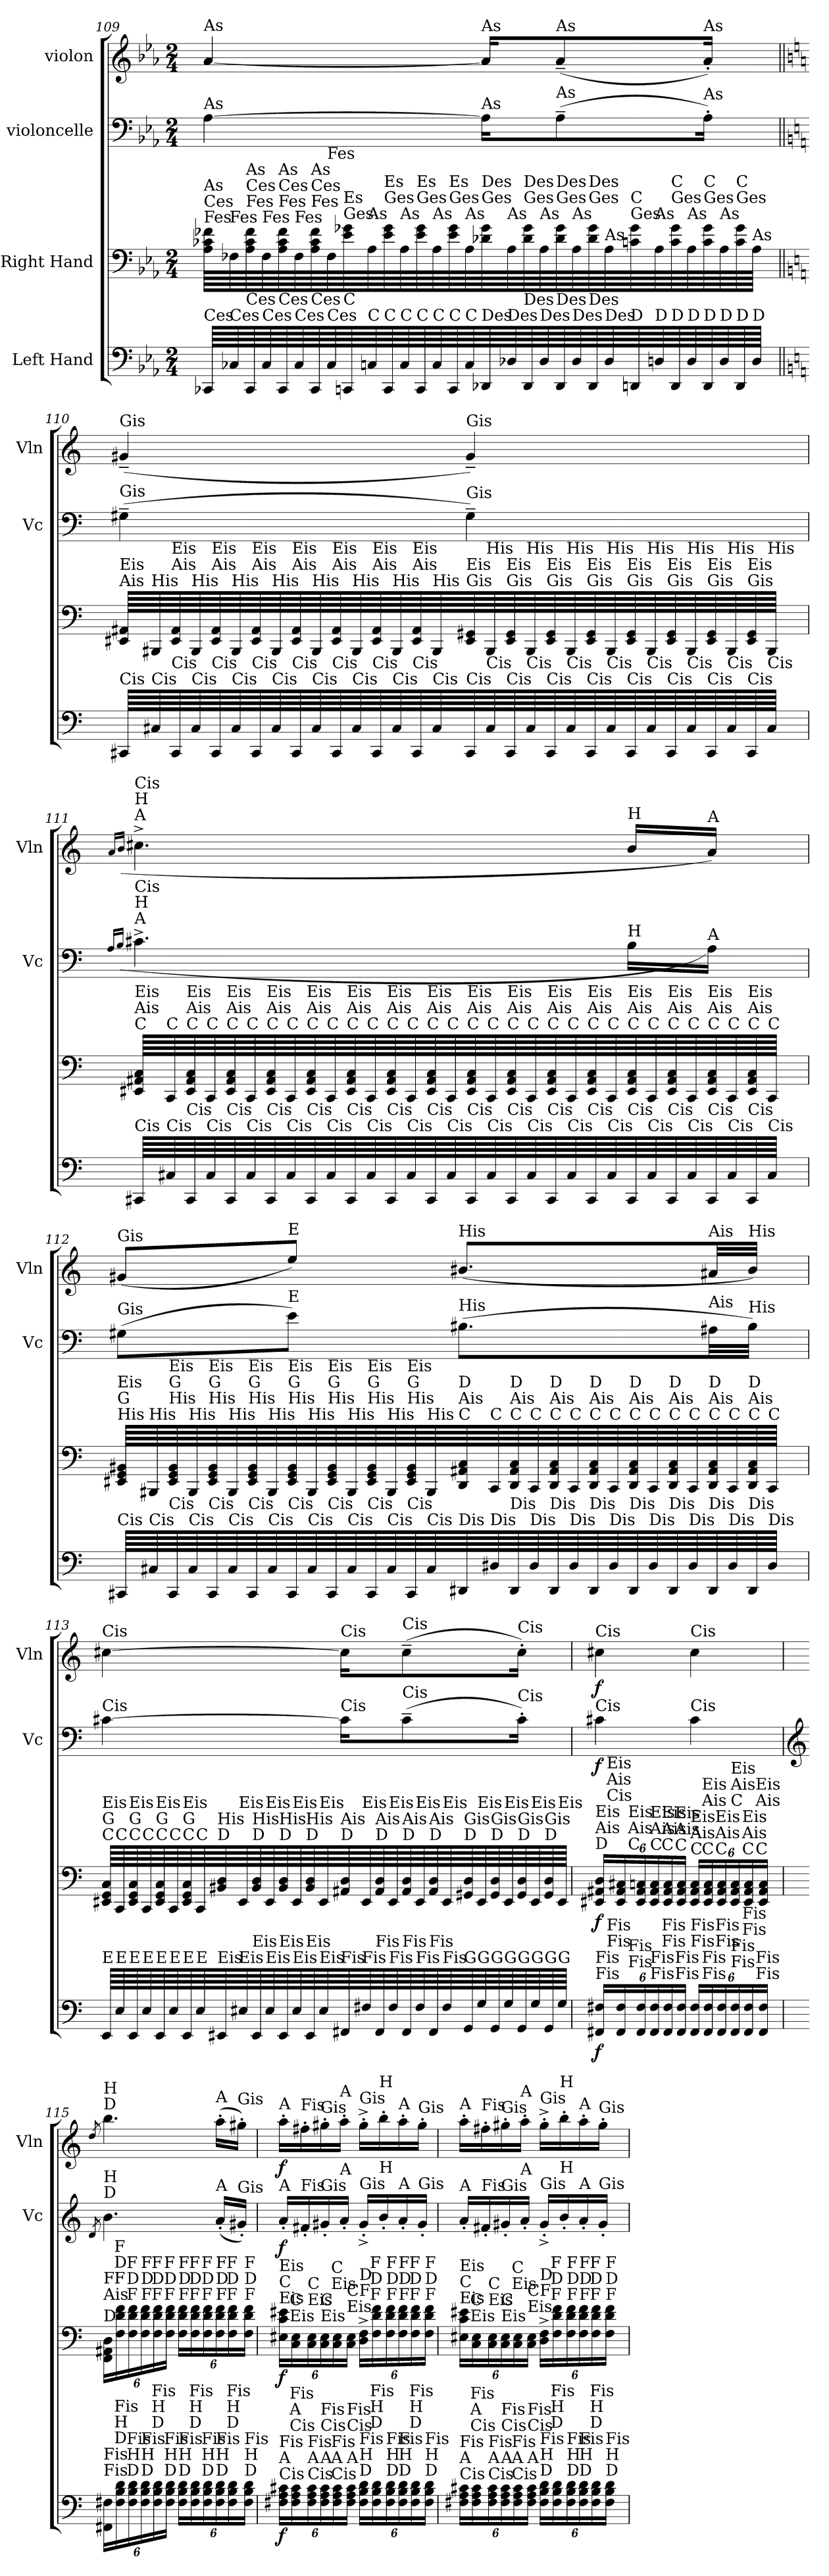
**kern	**dynam	**kern	**dynam	**kern	**dynam	**kern	**dynam
*part4	*part4	*part3	*part3	*part2	*part2	*part1	*part1
*staff4	*staff4	*staff3	*staff3	*staff2	*staff2	*staff1	*staff1
*I"Left Hand	*	*I"Right Hand	*	*I"violoncelle	*	*I"violon	*
*	*	*	*	*I'Vc	*	*I'Vln	*
!!LO:PB:g=z
*clefF4	*	*clefF4	*	*clefF4	*	*clefG2	*
*k[b-e-a-]	*	*k[b-e-a-]	*	*k[b-e-a-]	*	*k[b-e-a-]	*
*M2/4	*	*M2/4	*	*M2/4	*	*M2/4	*
=109	=109	=109	=109	=109	=109	=109	=109
!	!	!	!	!	!	!LO:TX:a:t=As	!
!	!	!	!	!LO:TX:a:t=As	!	!	!
!	!	!LO:TX:a:t=Fes	!	!	!	!	!
!	!	!LO:TX:a:t=Ces	!	!	!	!	!
!	!	!LO:TX:a:t=As	!	!	!	!	!
!LO:TX:a:t=Ces	!	!	!	!	!	!	!
64CC-X/LLLL	.	64A-\ 64c-X\ 64f-X\LLLL	.	[4A-\	.	[4a-/	.
!	!	!LO:TX:a:t=Fes	!	!	!	!	!
!LO:TX:a:t=Ces	!	!	!	!	!	!	!
64C-X/	.	64F-X\	.	.	.	.	.
!	!	!LO:TX:a:t=Fes	!	!	!	!	!
!	!	!LO:TX:a:t=Ces	!	!	!	!	!
!	!	!LO:TX:a:t=As	!	!	!	!	!
!LO:TX:a:t=Ces	!	!	!	!	!	!	!
64CC-/	.	64A-\ 64c-\ 64f-\	.	.	.	.	.
!	!	!LO:TX:a:t=Fes	!	!	!	!	!
!LO:TX:a:t=Ces	!	!	!	!	!	!	!
64C-/	.	64F-\	.	.	.	.	.
!	!	!LO:TX:a:t=Fes	!	!	!	!	!
!	!	!LO:TX:a:t=Ces	!	!	!	!	!
!	!	!LO:TX:a:t=As	!	!	!	!	!
!LO:TX:a:t=Ces	!	!	!	!	!	!	!
64CC-/	.	64A-\ 64c-\ 64f-\	.	.	.	.	.
!	!	!LO:TX:a:t=Fes	!	!	!	!	!
!LO:TX:a:t=Ces	!	!	!	!	!	!	!
64C-/	.	64F-\	.	.	.	.	.
!	!	!LO:TX:a:t=Fes	!	!	!	!	!
!	!	!LO:TX:a:t=Ces	!	!	!	!	!
!	!	!LO:TX:a:t=As	!	!	!	!	!
!LO:TX:a:t=Ces	!	!	!	!	!	!	!
64CC-/	.	64A-\ 64c-\ 64f-\	.	.	.	.	.
!	!	!LO:TX:a:t=Fes	!	!	!	!	!
!LO:TX:a:t=Ces	!	!	!	!	!	!	!
64C-/	.	64F-\	.	.	.	.	.
!	!	!LO:TX:a:t=Ges	!	!	!	!	!
!	!	!LO:TX:a:t=Es	!	!	!	!	!
!LO:TX:a:t=C	!	!	!	!	!	!	!
64CCn/	.	64e-\ 64g-X\	.	.	.	.	.
!	!	!LO:TX:a:t=As	!	!	!	!	!
!LO:TX:a:t=C	!	!	!	!	!	!	!
64Cn/	.	64A-\	.	.	.	.	.
!	!	!LO:TX:a:t=Ges	!	!	!	!	!
!	!	!LO:TX:a:t=Es	!	!	!	!	!
!LO:TX:a:t=C	!	!	!	!	!	!	!
64CC/	.	64e-\ 64g-\	.	.	.	.	.
!	!	!LO:TX:a:t=As	!	!	!	!	!
!LO:TX:a:t=C	!	!	!	!	!	!	!
64C/	.	64A-\	.	.	.	.	.
!	!	!LO:TX:a:t=Ges	!	!	!	!	!
!	!	!LO:TX:a:t=Es	!	!	!	!	!
!LO:TX:a:t=C	!	!	!	!	!	!	!
64CC/	.	64e-\ 64g-\	.	.	.	.	.
!	!	!LO:TX:a:t=As	!	!	!	!	!
!LO:TX:a:t=C	!	!	!	!	!	!	!
64C/	.	64A-\	.	.	.	.	.
!	!	!LO:TX:a:t=Ges	!	!	!	!	!
!	!	!LO:TX:a:t=Es	!	!	!	!	!
!LO:TX:a:t=C	!	!	!	!	!	!	!
64CC/	.	64e-\ 64g-\	.	.	.	.	.
!	!	!LO:TX:a:t=As	!	!	!	!	!
!LO:TX:a:t=C	!	!	!	!	!	!	!
64C/	.	64A-\	.	.	.	.	.
!	!	!	!	!	!	!LO:TX:a:t=As	!
!	!	!	!	!LO:TX:a:t=As	!	!	!
!	!	!LO:TX:a:t=Ges	!	!	!	!	!
!	!	!LO:TX:a:t=Des	!	!	!	!	!
!LO:TX:a:t=Des	!	!	!	!	!	!	!
64DD-X/	.	64d-X\ 64g-\	.	16A-\KL]	.	16a-/KL]	.
!	!	!LO:TX:a:t=As	!	!	!	!	!
!LO:TX:a:t=Des	!	!	!	!	!	!	!
64D-X/	.	64A-\	.	.	.	.	.
!	!	!LO:TX:a:t=Ges	!	!	!	!	!
!	!	!LO:TX:a:t=Des	!	!	!	!	!
!LO:TX:a:t=Des	!	!	!	!	!	!	!
64DD-/	.	64d-\ 64g-\	.	.	.	.	.
!	!	!LO:TX:a:t=As	!	!	!	!	!
!LO:TX:a:t=Des	!	!	!	!	!	!	!
64D-/	.	64A-\	.	.	.	.	.
!	!	!	!	!	!	!LO:TX:a:t=As	!
!	!	!	!	!LO:TX:a:t=As	!	!	!
!	!	!LO:TX:a:t=Ges	!	!	!	!	!
!	!	!LO:TX:a:t=Des	!	!	!	!	!
!LO:TX:a:t=Des	!	!	!	!	!	!	!
64DD-/	.	64d-\ 64g-\	.	(>8A-~\	.	(<8a-~/	.
!	!	!LO:TX:a:t=As	!	!	!	!	!
!LO:TX:a:t=Des	!	!	!	!	!	!	!
64D-/	.	64A-\	.	.	.	.	.
!	!	!LO:TX:a:t=Ges	!	!	!	!	!
!	!	!LO:TX:a:t=Des	!	!	!	!	!
!LO:TX:a:t=Des	!	!	!	!	!	!	!
64DD-/	.	64d-\ 64g-\	.	.	.	.	.
!	!	!LO:TX:a:t=As	!	!	!	!	!
!LO:TX:a:t=Des	!	!	!	!	!	!	!
64D-/	.	64A-\	.	.	.	.	.
!	!	!LO:TX:a:t=Ges	!	!	!	!	!
!	!	!LO:TX:a:t=C	!	!	!	!	!
!LO:TX:a:t=D	!	!	!	!	!	!	!
64DDn/	.	64cn\ 64g-\	.	.	.	.	.
!	!	!LO:TX:a:t=As	!	!	!	!	!
!LO:TX:a:t=D	!	!	!	!	!	!	!
64Dn/	.	64A-\	.	.	.	.	.
!	!	!LO:TX:a:t=Ges	!	!	!	!	!
!	!	!LO:TX:a:t=C	!	!	!	!	!
!LO:TX:a:t=D	!	!	!	!	!	!	!
64DD/	.	64c\ 64g-\	.	.	.	.	.
!	!	!LO:TX:a:t=As	!	!	!	!	!
!LO:TX:a:t=D	!	!	!	!	!	!	!
64D/	.	64A-\	.	.	.	.	.
!	!	!	!	!	!	!LO:TX:a:t=As	!
!	!	!	!	!LO:TX:a:t=As	!	!	!
!	!	!LO:TX:a:t=Ges	!	!	!	!	!
!	!	!LO:TX:a:t=C	!	!	!	!	!
!LO:TX:a:t=D	!	!	!	!	!	!	!
64DD/	.	64c\ 64g-\	.	16A-'\Jk)	.	16a-'/Jk)	.
!	!	!LO:TX:a:t=As	!	!	!	!	!
!LO:TX:a:t=D	!	!	!	!	!	!	!
64D/	.	64A-\	.	.	.	.	.
!	!	!LO:TX:a:t=Ges	!	!	!	!	!
!	!	!LO:TX:a:t=C	!	!	!	!	!
!LO:TX:a:t=D	!	!	!	!	!	!	!
64DD/	.	64c\ 64g-\	.	.	.	.	.
!	!	!LO:TX:a:t=As	!	!	!	!	!
!LO:TX:a:t=D	!	!	!	!	!	!	!
64D/JJJJ	.	64A-\JJJJ	.	.	.	.	.
!!LO:LB:g=z
=110||	=110||	=110||	=110||	=110||	=110||	=110||	=110||
*k[]	*	*k[]	*	*k[]	*	*k[]	*
!	!	!	!	!	!	!LO:TX:a:t=Gis	!
!	!	!	!	!LO:TX:a:t=Gis	!	!	!
!	!	!LO:TX:a:t=Ais	!	!	!	!	!
!	!	!LO:TX:a:t=Eis	!	!	!	!	!
!LO:TX:a:t=Cis	!	!	!	!	!	!	!
64CC#X/LLLL	.	64EE#X/ 64AA#X/LLLL	.	(>4G#X~\	.	(<4g#X~/	.
!	!	!LO:TX:a:t=His	!	!	!	!	!
!LO:TX:a:t=Cis	!	!	!	!	!	!	!
64C#X/	.	64BBB#X/	.	.	.	.	.
!	!	!LO:TX:a:t=Ais	!	!	!	!	!
!	!	!LO:TX:a:t=Eis	!	!	!	!	!
!LO:TX:a:t=Cis	!	!	!	!	!	!	!
64CC#/	.	64EE#/ 64AA#/	.	.	.	.	.
!	!	!LO:TX:a:t=His	!	!	!	!	!
!LO:TX:a:t=Cis	!	!	!	!	!	!	!
64C#/	.	64BBB#/	.	.	.	.	.
!	!	!LO:TX:a:t=Ais	!	!	!	!	!
!	!	!LO:TX:a:t=Eis	!	!	!	!	!
!LO:TX:a:t=Cis	!	!	!	!	!	!	!
64CC#/	.	64EE#/ 64AA#/	.	.	.	.	.
!	!	!LO:TX:a:t=His	!	!	!	!	!
!LO:TX:a:t=Cis	!	!	!	!	!	!	!
64C#/	.	64BBB#/	.	.	.	.	.
!	!	!LO:TX:a:t=Ais	!	!	!	!	!
!	!	!LO:TX:a:t=Eis	!	!	!	!	!
!LO:TX:a:t=Cis	!	!	!	!	!	!	!
64CC#/	.	64EE#/ 64AA#/	.	.	.	.	.
!	!	!LO:TX:a:t=His	!	!	!	!	!
!LO:TX:a:t=Cis	!	!	!	!	!	!	!
64C#/	.	64BBB#/	.	.	.	.	.
!	!	!LO:TX:a:t=Ais	!	!	!	!	!
!	!	!LO:TX:a:t=Eis	!	!	!	!	!
!LO:TX:a:t=Cis	!	!	!	!	!	!	!
64CC#/	.	64EE#/ 64AA#/	.	.	.	.	.
!	!	!LO:TX:a:t=His	!	!	!	!	!
!LO:TX:a:t=Cis	!	!	!	!	!	!	!
64C#/	.	64BBB#/	.	.	.	.	.
!	!	!LO:TX:a:t=Ais	!	!	!	!	!
!	!	!LO:TX:a:t=Eis	!	!	!	!	!
!LO:TX:a:t=Cis	!	!	!	!	!	!	!
64CC#/	.	64EE#/ 64AA#/	.	.	.	.	.
!	!	!LO:TX:a:t=His	!	!	!	!	!
!LO:TX:a:t=Cis	!	!	!	!	!	!	!
64C#/	.	64BBB#/	.	.	.	.	.
!	!	!LO:TX:a:t=Ais	!	!	!	!	!
!	!	!LO:TX:a:t=Eis	!	!	!	!	!
!LO:TX:a:t=Cis	!	!	!	!	!	!	!
64CC#/	.	64EE#/ 64AA#/	.	.	.	.	.
!	!	!LO:TX:a:t=His	!	!	!	!	!
!LO:TX:a:t=Cis	!	!	!	!	!	!	!
64C#/	.	64BBB#/	.	.	.	.	.
!	!	!LO:TX:a:t=Ais	!	!	!	!	!
!	!	!LO:TX:a:t=Eis	!	!	!	!	!
!LO:TX:a:t=Cis	!	!	!	!	!	!	!
64CC#/	.	64EE#/ 64AA#/	.	.	.	.	.
!	!	!LO:TX:a:t=His	!	!	!	!	!
!LO:TX:a:t=Cis	!	!	!	!	!	!	!
64C#/	.	64BBB#/	.	.	.	.	.
!	!	!	!	!	!	!LO:TX:a:t=Gis	!
!	!	!	!	!LO:TX:a:t=Gis	!	!	!
!	!	!LO:TX:a:t=Gis	!	!	!	!	!
!	!	!LO:TX:a:t=Eis	!	!	!	!	!
!LO:TX:a:t=Cis	!	!	!	!	!	!	!
64CC#/	.	64EE#/ 64GG#X/	.	4G#~\)	.	4g#~/)	.
!	!	!LO:TX:a:t=His	!	!	!	!	!
!LO:TX:a:t=Cis	!	!	!	!	!	!	!
64C#/	.	64BBB#/	.	.	.	.	.
!	!	!LO:TX:a:t=Gis	!	!	!	!	!
!	!	!LO:TX:a:t=Eis	!	!	!	!	!
!LO:TX:a:t=Cis	!	!	!	!	!	!	!
64CC#/	.	64EE#/ 64GG#/	.	.	.	.	.
!	!	!LO:TX:a:t=His	!	!	!	!	!
!LO:TX:a:t=Cis	!	!	!	!	!	!	!
64C#/	.	64BBB#/	.	.	.	.	.
!	!	!LO:TX:a:t=Gis	!	!	!	!	!
!	!	!LO:TX:a:t=Eis	!	!	!	!	!
!LO:TX:a:t=Cis	!	!	!	!	!	!	!
64CC#/	.	64EE#/ 64GG#/	.	.	.	.	.
!	!	!LO:TX:a:t=His	!	!	!	!	!
!LO:TX:a:t=Cis	!	!	!	!	!	!	!
64C#/	.	64BBB#/	.	.	.	.	.
!	!	!LO:TX:a:t=Gis	!	!	!	!	!
!	!	!LO:TX:a:t=Eis	!	!	!	!	!
!LO:TX:a:t=Cis	!	!	!	!	!	!	!
64CC#/	.	64EE#/ 64GG#/	.	.	.	.	.
!	!	!LO:TX:a:t=His	!	!	!	!	!
!LO:TX:a:t=Cis	!	!	!	!	!	!	!
64C#/	.	64BBB#/	.	.	.	.	.
!	!	!LO:TX:a:t=Gis	!	!	!	!	!
!	!	!LO:TX:a:t=Eis	!	!	!	!	!
!LO:TX:a:t=Cis	!	!	!	!	!	!	!
64CC#/	.	64EE#/ 64GG#/	.	.	.	.	.
!	!	!LO:TX:a:t=His	!	!	!	!	!
!LO:TX:a:t=Cis	!	!	!	!	!	!	!
64C#/	.	64BBB#/	.	.	.	.	.
!	!	!LO:TX:a:t=Gis	!	!	!	!	!
!	!	!LO:TX:a:t=Eis	!	!	!	!	!
!LO:TX:a:t=Cis	!	!	!	!	!	!	!
64CC#/	.	64EE#/ 64GG#/	.	.	.	.	.
!	!	!LO:TX:a:t=His	!	!	!	!	!
!LO:TX:a:t=Cis	!	!	!	!	!	!	!
64C#/	.	64BBB#/	.	.	.	.	.
!	!	!LO:TX:a:t=Gis	!	!	!	!	!
!	!	!LO:TX:a:t=Eis	!	!	!	!	!
!LO:TX:a:t=Cis	!	!	!	!	!	!	!
64CC#/	.	64EE#/ 64GG#/	.	.	.	.	.
!	!	!LO:TX:a:t=His	!	!	!	!	!
!LO:TX:a:t=Cis	!	!	!	!	!	!	!
64C#/	.	64BBB#/	.	.	.	.	.
!	!	!LO:TX:a:t=Gis	!	!	!	!	!
!	!	!LO:TX:a:t=Eis	!	!	!	!	!
!LO:TX:a:t=Cis	!	!	!	!	!	!	!
64CC#/	.	64EE#/ 64GG#/	.	.	.	.	.
!	!	!LO:TX:a:t=His	!	!	!	!	!
!LO:TX:a:t=Cis	!	!	!	!	!	!	!
64C#/JJJJ	.	64BBB#/JJJJ	.	.	.	.	.
!!LO:PB:g=z
=111	=111	=111	=111	=111	=111	=111	=111
.	.	.	.	16qA/LL	.	16qa/LL	.
.	.	.	.	(<16qB/JJ	.	(<16qb/JJ	.
!	!	!	!	!	!	!LO:TX:a:t=A	!
!	!	!	!	!	!	!LO:TX:a:t=H	!
!	!	!	!	!	!	!LO:TX:a:t=Cis	!
!	!	!	!	!LO:TX:a:t=A	!	!	!
!	!	!	!	!LO:TX:a:t=H	!	!	!
!	!	!	!	!LO:TX:a:t=Cis	!	!	!
!	!	!LO:TX:a:t=C	!	!	!	!	!
!	!	!LO:TX:a:t=Ais	!	!	!	!	!
!	!	!LO:TX:a:t=Eis	!	!	!	!	!
!LO:TX:a:t=Cis	!	!	!	!	!	!	!
64CC#X/LLLL	.	64EE#X/ 64AA#X/ 64C/LLLL	.	4.c#X^\	.	4.cc#X^\	.
!	!	!LO:TX:a:t=C	!	!	!	!	!
!LO:TX:a:t=Cis	!	!	!	!	!	!	!
64C#X/	.	64CC/	.	.	.	.	.
!	!	!LO:TX:a:t=C	!	!	!	!	!
!	!	!LO:TX:a:t=Ais	!	!	!	!	!
!	!	!LO:TX:a:t=Eis	!	!	!	!	!
!LO:TX:a:t=Cis	!	!	!	!	!	!	!
64CC#/	.	64EE#/ 64AA#/ 64C/	.	.	.	.	.
!	!	!LO:TX:a:t=C	!	!	!	!	!
!LO:TX:a:t=Cis	!	!	!	!	!	!	!
64C#/	.	64CC/	.	.	.	.	.
!	!	!LO:TX:a:t=C	!	!	!	!	!
!	!	!LO:TX:a:t=Ais	!	!	!	!	!
!	!	!LO:TX:a:t=Eis	!	!	!	!	!
!LO:TX:a:t=Cis	!	!	!	!	!	!	!
64CC#/	.	64EE#/ 64AA#/ 64C/	.	.	.	.	.
!	!	!LO:TX:a:t=C	!	!	!	!	!
!LO:TX:a:t=Cis	!	!	!	!	!	!	!
64C#/	.	64CC/	.	.	.	.	.
!	!	!LO:TX:a:t=C	!	!	!	!	!
!	!	!LO:TX:a:t=Ais	!	!	!	!	!
!	!	!LO:TX:a:t=Eis	!	!	!	!	!
!LO:TX:a:t=Cis	!	!	!	!	!	!	!
64CC#/	.	64EE#/ 64AA#/ 64C/	.	.	.	.	.
!	!	!LO:TX:a:t=C	!	!	!	!	!
!LO:TX:a:t=Cis	!	!	!	!	!	!	!
64C#/	.	64CC/	.	.	.	.	.
!	!	!LO:TX:a:t=C	!	!	!	!	!
!	!	!LO:TX:a:t=Ais	!	!	!	!	!
!	!	!LO:TX:a:t=Eis	!	!	!	!	!
!LO:TX:a:t=Cis	!	!	!	!	!	!	!
64CC#/	.	64EE#/ 64AA#/ 64C/	.	.	.	.	.
!	!	!LO:TX:a:t=C	!	!	!	!	!
!LO:TX:a:t=Cis	!	!	!	!	!	!	!
64C#/	.	64CC/	.	.	.	.	.
!	!	!LO:TX:a:t=C	!	!	!	!	!
!	!	!LO:TX:a:t=Ais	!	!	!	!	!
!	!	!LO:TX:a:t=Eis	!	!	!	!	!
!LO:TX:a:t=Cis	!	!	!	!	!	!	!
64CC#/	.	64EE#/ 64AA#/ 64C/	.	.	.	.	.
!	!	!LO:TX:a:t=C	!	!	!	!	!
!LO:TX:a:t=Cis	!	!	!	!	!	!	!
64C#/	.	64CC/	.	.	.	.	.
!	!	!LO:TX:a:t=C	!	!	!	!	!
!	!	!LO:TX:a:t=Ais	!	!	!	!	!
!	!	!LO:TX:a:t=Eis	!	!	!	!	!
!LO:TX:a:t=Cis	!	!	!	!	!	!	!
64CC#/	.	64EE#/ 64AA#/ 64C/	.	.	.	.	.
!	!	!LO:TX:a:t=C	!	!	!	!	!
!LO:TX:a:t=Cis	!	!	!	!	!	!	!
64C#/	.	64CC/	.	.	.	.	.
!	!	!LO:TX:a:t=C	!	!	!	!	!
!	!	!LO:TX:a:t=Ais	!	!	!	!	!
!	!	!LO:TX:a:t=Eis	!	!	!	!	!
!LO:TX:a:t=Cis	!	!	!	!	!	!	!
64CC#/	.	64EE#/ 64AA#/ 64C/	.	.	.	.	.
!	!	!LO:TX:a:t=C	!	!	!	!	!
!LO:TX:a:t=Cis	!	!	!	!	!	!	!
64C#/	.	64CC/	.	.	.	.	.
!	!	!LO:TX:a:t=C	!	!	!	!	!
!	!	!LO:TX:a:t=Ais	!	!	!	!	!
!	!	!LO:TX:a:t=Eis	!	!	!	!	!
!LO:TX:a:t=Cis	!	!	!	!	!	!	!
64CC#/	.	64EE#/ 64AA#/ 64C/	.	.	.	.	.
!	!	!LO:TX:a:t=C	!	!	!	!	!
!LO:TX:a:t=Cis	!	!	!	!	!	!	!
64C#/	.	64CC/	.	.	.	.	.
!	!	!LO:TX:a:t=C	!	!	!	!	!
!	!	!LO:TX:a:t=Ais	!	!	!	!	!
!	!	!LO:TX:a:t=Eis	!	!	!	!	!
!LO:TX:a:t=Cis	!	!	!	!	!	!	!
64CC#/	.	64EE#/ 64AA#/ 64C/	.	.	.	.	.
!	!	!LO:TX:a:t=C	!	!	!	!	!
!LO:TX:a:t=Cis	!	!	!	!	!	!	!
64C#/	.	64CC/	.	.	.	.	.
!	!	!LO:TX:a:t=C	!	!	!	!	!
!	!	!LO:TX:a:t=Ais	!	!	!	!	!
!	!	!LO:TX:a:t=Eis	!	!	!	!	!
!LO:TX:a:t=Cis	!	!	!	!	!	!	!
64CC#/	.	64EE#/ 64AA#/ 64C/	.	.	.	.	.
!	!	!LO:TX:a:t=C	!	!	!	!	!
!LO:TX:a:t=Cis	!	!	!	!	!	!	!
64C#/	.	64CC/	.	.	.	.	.
!	!	!LO:TX:a:t=C	!	!	!	!	!
!	!	!LO:TX:a:t=Ais	!	!	!	!	!
!	!	!LO:TX:a:t=Eis	!	!	!	!	!
!LO:TX:a:t=Cis	!	!	!	!	!	!	!
64CC#/	.	64EE#/ 64AA#/ 64C/	.	.	.	.	.
!	!	!LO:TX:a:t=C	!	!	!	!	!
!LO:TX:a:t=Cis	!	!	!	!	!	!	!
64C#/	.	64CC/	.	.	.	.	.
!	!	!	!	!	!	!LO:TX:a:t=H	!
!	!	!	!	!LO:TX:a:t=H	!	!	!
!	!	!LO:TX:a:t=C	!	!	!	!	!
!	!	!LO:TX:a:t=Ais	!	!	!	!	!
!	!	!LO:TX:a:t=Eis	!	!	!	!	!
!LO:TX:a:t=Cis	!	!	!	!	!	!	!
64CC#/	.	64EE#/ 64AA#/ 64C/	.	16B\LL	.	16b/LL	.
!	!	!LO:TX:a:t=C	!	!	!	!	!
!LO:TX:a:t=Cis	!	!	!	!	!	!	!
64C#/	.	64CC/	.	.	.	.	.
!	!	!LO:TX:a:t=C	!	!	!	!	!
!	!	!LO:TX:a:t=Ais	!	!	!	!	!
!	!	!LO:TX:a:t=Eis	!	!	!	!	!
!LO:TX:a:t=Cis	!	!	!	!	!	!	!
64CC#/	.	64EE#/ 64AA#/ 64C/	.	.	.	.	.
!	!	!LO:TX:a:t=C	!	!	!	!	!
!LO:TX:a:t=Cis	!	!	!	!	!	!	!
64C#/	.	64CC/	.	.	.	.	.
!	!	!	!	!	!	!LO:TX:a:t=A	!
!	!	!	!	!LO:TX:a:t=A	!	!	!
!	!	!LO:TX:a:t=C	!	!	!	!	!
!	!	!LO:TX:a:t=Ais	!	!	!	!	!
!	!	!LO:TX:a:t=Eis	!	!	!	!	!
!LO:TX:a:t=Cis	!	!	!	!	!	!	!
64CC#/	.	64EE#/ 64AA#/ 64C/	.	16A\JJ)	.	16a/JJ)	.
!	!	!LO:TX:a:t=C	!	!	!	!	!
!LO:TX:a:t=Cis	!	!	!	!	!	!	!
64C#/	.	64CC/	.	.	.	.	.
!	!	!LO:TX:a:t=C	!	!	!	!	!
!	!	!LO:TX:a:t=Ais	!	!	!	!	!
!	!	!LO:TX:a:t=Eis	!	!	!	!	!
!LO:TX:a:t=Cis	!	!	!	!	!	!	!
64CC#/	.	64EE#/ 64AA#/ 64C/	.	.	.	.	.
!	!	!LO:TX:a:t=C	!	!	!	!	!
!LO:TX:a:t=Cis	!	!	!	!	!	!	!
64C#/JJJJ	.	64CC/JJJJ	.	.	.	.	.
!!LO:LB:g=z
=112	=112	=112	=112	=112	=112	=112	=112
!	!	!	!	!	!	!LO:TX:a:t=Gis	!
!	!	!	!	!LO:TX:a:t=Gis	!	!	!
!	!	!LO:TX:a:t=His	!	!	!	!	!
!	!	!LO:TX:a:t=G	!	!	!	!	!
!	!	!LO:TX:a:t=Eis	!	!	!	!	!
!LO:TX:a:t=Cis	!	!	!	!	!	!	!
64CC#X/LLLL	.	64EE#X/ 64GG/ 64BB#X/LLLL	.	(>8G#X\L	.	(<8g#X/L	.
!	!	!LO:TX:a:t=His	!	!	!	!	!
!LO:TX:a:t=Cis	!	!	!	!	!	!	!
64C#X/	.	64BBB#X/	.	.	.	.	.
!	!	!LO:TX:a:t=His	!	!	!	!	!
!	!	!LO:TX:a:t=G	!	!	!	!	!
!	!	!LO:TX:a:t=Eis	!	!	!	!	!
!LO:TX:a:t=Cis	!	!	!	!	!	!	!
64CC#/	.	64EE#/ 64GG/ 64BB#/	.	.	.	.	.
!	!	!LO:TX:a:t=His	!	!	!	!	!
!LO:TX:a:t=Cis	!	!	!	!	!	!	!
64C#/	.	64BBB#/	.	.	.	.	.
!	!	!LO:TX:a:t=His	!	!	!	!	!
!	!	!LO:TX:a:t=G	!	!	!	!	!
!	!	!LO:TX:a:t=Eis	!	!	!	!	!
!LO:TX:a:t=Cis	!	!	!	!	!	!	!
64CC#/	.	64EE#/ 64GG/ 64BB#/	.	.	.	.	.
!	!	!LO:TX:a:t=His	!	!	!	!	!
!LO:TX:a:t=Cis	!	!	!	!	!	!	!
64C#/	.	64BBB#/	.	.	.	.	.
!	!	!LO:TX:a:t=His	!	!	!	!	!
!	!	!LO:TX:a:t=G	!	!	!	!	!
!	!	!LO:TX:a:t=Eis	!	!	!	!	!
!LO:TX:a:t=Cis	!	!	!	!	!	!	!
64CC#/	.	64EE#/ 64GG/ 64BB#/	.	.	.	.	.
!	!	!LO:TX:a:t=His	!	!	!	!	!
!LO:TX:a:t=Cis	!	!	!	!	!	!	!
64C#/	.	64BBB#/	.	.	.	.	.
!	!	!	!	!	!	!LO:TX:a:t=E	!
!	!	!	!	!LO:TX:a:t=E	!	!	!
!	!	!LO:TX:a:t=His	!	!	!	!	!
!	!	!LO:TX:a:t=G	!	!	!	!	!
!	!	!LO:TX:a:t=Eis	!	!	!	!	!
!LO:TX:a:t=Cis	!	!	!	!	!	!	!
64CC#/	.	64EE#/ 64GG/ 64BB#/	.	8e\J)	.	8ee/J)	.
!	!	!LO:TX:a:t=His	!	!	!	!	!
!LO:TX:a:t=Cis	!	!	!	!	!	!	!
64C#/	.	64BBB#/	.	.	.	.	.
!	!	!LO:TX:a:t=His	!	!	!	!	!
!	!	!LO:TX:a:t=G	!	!	!	!	!
!	!	!LO:TX:a:t=Eis	!	!	!	!	!
!LO:TX:a:t=Cis	!	!	!	!	!	!	!
64CC#/	.	64EE#/ 64GG/ 64BB#/	.	.	.	.	.
!	!	!LO:TX:a:t=His	!	!	!	!	!
!LO:TX:a:t=Cis	!	!	!	!	!	!	!
64C#/	.	64BBB#/	.	.	.	.	.
!	!	!LO:TX:a:t=His	!	!	!	!	!
!	!	!LO:TX:a:t=G	!	!	!	!	!
!	!	!LO:TX:a:t=Eis	!	!	!	!	!
!LO:TX:a:t=Cis	!	!	!	!	!	!	!
64CC#/	.	64EE#/ 64GG/ 64BB#/	.	.	.	.	.
!	!	!LO:TX:a:t=His	!	!	!	!	!
!LO:TX:a:t=Cis	!	!	!	!	!	!	!
64C#/	.	64BBB#/	.	.	.	.	.
!	!	!LO:TX:a:t=His	!	!	!	!	!
!	!	!LO:TX:a:t=G	!	!	!	!	!
!	!	!LO:TX:a:t=Eis	!	!	!	!	!
!LO:TX:a:t=Cis	!	!	!	!	!	!	!
64CC#/	.	64EE#/ 64GG/ 64BB#/	.	.	.	.	.
!	!	!LO:TX:a:t=His	!	!	!	!	!
!LO:TX:a:t=Cis	!	!	!	!	!	!	!
64C#/	.	64BBB#/	.	.	.	.	.
!	!	!	!	!	!	!LO:TX:a:t=His	!
!	!	!	!	!LO:TX:a:t=His	!	!	!
!	!	!LO:TX:a:t=C	!	!	!	!	!
!	!	!LO:TX:a:t=Ais	!	!	!	!	!
!	!	!LO:TX:a:t=D	!	!	!	!	!
!LO:TX:a:t=Dis	!	!	!	!	!	!	!
64DD#X/	.	64DD/ 64AA#X/ 64C/	.	(>8.B#X\L	.	(<8.b#X/L	.
!	!	!LO:TX:a:t=C	!	!	!	!	!
!LO:TX:a:t=Dis	!	!	!	!	!	!	!
64D#X/	.	64CC/	.	.	.	.	.
!	!	!LO:TX:a:t=C	!	!	!	!	!
!	!	!LO:TX:a:t=Ais	!	!	!	!	!
!	!	!LO:TX:a:t=D	!	!	!	!	!
!LO:TX:a:t=Dis	!	!	!	!	!	!	!
64DD#/	.	64DD/ 64AA#/ 64C/	.	.	.	.	.
!	!	!LO:TX:a:t=C	!	!	!	!	!
!LO:TX:a:t=Dis	!	!	!	!	!	!	!
64D#/	.	64CC/	.	.	.	.	.
!	!	!LO:TX:a:t=C	!	!	!	!	!
!	!	!LO:TX:a:t=Ais	!	!	!	!	!
!	!	!LO:TX:a:t=D	!	!	!	!	!
!LO:TX:a:t=Dis	!	!	!	!	!	!	!
64DD#/	.	64DD/ 64AA#/ 64C/	.	.	.	.	.
!	!	!LO:TX:a:t=C	!	!	!	!	!
!LO:TX:a:t=Dis	!	!	!	!	!	!	!
64D#/	.	64CC/	.	.	.	.	.
!	!	!LO:TX:a:t=C	!	!	!	!	!
!	!	!LO:TX:a:t=Ais	!	!	!	!	!
!	!	!LO:TX:a:t=D	!	!	!	!	!
!LO:TX:a:t=Dis	!	!	!	!	!	!	!
64DD#/	.	64DD/ 64AA#/ 64C/	.	.	.	.	.
!	!	!LO:TX:a:t=C	!	!	!	!	!
!LO:TX:a:t=Dis	!	!	!	!	!	!	!
64D#/	.	64CC/	.	.	.	.	.
!	!	!LO:TX:a:t=C	!	!	!	!	!
!	!	!LO:TX:a:t=Ais	!	!	!	!	!
!	!	!LO:TX:a:t=D	!	!	!	!	!
!LO:TX:a:t=Dis	!	!	!	!	!	!	!
64DD#/	.	64DD/ 64AA#/ 64C/	.	.	.	.	.
!	!	!LO:TX:a:t=C	!	!	!	!	!
!LO:TX:a:t=Dis	!	!	!	!	!	!	!
64D#/	.	64CC/	.	.	.	.	.
!	!	!LO:TX:a:t=C	!	!	!	!	!
!	!	!LO:TX:a:t=Ais	!	!	!	!	!
!	!	!LO:TX:a:t=D	!	!	!	!	!
!LO:TX:a:t=Dis	!	!	!	!	!	!	!
64DD#/	.	64DD/ 64AA#/ 64C/	.	.	.	.	.
!	!	!LO:TX:a:t=C	!	!	!	!	!
!LO:TX:a:t=Dis	!	!	!	!	!	!	!
64D#/	.	64CC/	.	.	.	.	.
!	!	!	!	!	!	!LO:TX:a:t=Ais	!
!	!	!	!	!LO:TX:a:t=Ais	!	!	!
!	!	!LO:TX:a:t=C	!	!	!	!	!
!	!	!LO:TX:a:t=Ais	!	!	!	!	!
!	!	!LO:TX:a:t=D	!	!	!	!	!
!LO:TX:a:t=Dis	!	!	!	!	!	!	!
64DD#/	.	64DD/ 64AA#/ 64C/	.	32A#X\LL	.	32a#X/LL	.
!	!	!LO:TX:a:t=C	!	!	!	!	!
!LO:TX:a:t=Dis	!	!	!	!	!	!	!
64D#/	.	64CC/	.	.	.	.	.
!	!	!	!	!	!	!LO:TX:a:t=His	!
!	!	!	!	!LO:TX:a:t=His	!	!	!
!	!	!LO:TX:a:t=C	!	!	!	!	!
!	!	!LO:TX:a:t=Ais	!	!	!	!	!
!	!	!LO:TX:a:t=D	!	!	!	!	!
!LO:TX:a:t=Dis	!	!	!	!	!	!	!
64DD#/	.	64DD/ 64AA#/ 64C/	.	32B#\JJJ)	.	32b#/JJJ)	.
!	!	!LO:TX:a:t=C	!	!	!	!	!
!LO:TX:a:t=Dis	!	!	!	!	!	!	!
64D#/JJJJ	.	64CC/JJJJ	.	.	.	.	.
!!LO:PB:g=z
=113	=113	=113	=113	=113	=113	=113	=113
!	!	!	!	!	!	!LO:TX:a:t=Cis	!
!	!	!	!	!LO:TX:a:t=Cis	!	!	!
!	!	!LO:TX:a:t=C	!	!	!	!	!
!	!	!LO:TX:a:t=G	!	!	!	!	!
!	!	!LO:TX:a:t=Eis	!	!	!	!	!
!LO:TX:a:t=E	!	!	!	!	!	!	!
64EE/LLLL	.	64EE#X/ 64GG/ 64C/LLLL	.	[4c#X\	.	[4cc#X\	.
!	!	!LO:TX:a:t=C	!	!	!	!	!
!LO:TX:a:t=E	!	!	!	!	!	!	!
64E/	.	64CC/	.	.	.	.	.
!	!	!LO:TX:a:t=C	!	!	!	!	!
!	!	!LO:TX:a:t=G	!	!	!	!	!
!	!	!LO:TX:a:t=Eis	!	!	!	!	!
!LO:TX:a:t=E	!	!	!	!	!	!	!
64EE/	.	64EE#/ 64GG/ 64C/	.	.	.	.	.
!	!	!LO:TX:a:t=C	!	!	!	!	!
!LO:TX:a:t=E	!	!	!	!	!	!	!
64E/	.	64CC/	.	.	.	.	.
!	!	!LO:TX:a:t=C	!	!	!	!	!
!	!	!LO:TX:a:t=G	!	!	!	!	!
!	!	!LO:TX:a:t=Eis	!	!	!	!	!
!LO:TX:a:t=E	!	!	!	!	!	!	!
64EE/	.	64EE#/ 64GG/ 64C/	.	.	.	.	.
!	!	!LO:TX:a:t=C	!	!	!	!	!
!LO:TX:a:t=E	!	!	!	!	!	!	!
64E/	.	64CC/	.	.	.	.	.
!	!	!LO:TX:a:t=C	!	!	!	!	!
!	!	!LO:TX:a:t=G	!	!	!	!	!
!	!	!LO:TX:a:t=Eis	!	!	!	!	!
!LO:TX:a:t=E	!	!	!	!	!	!	!
64EE/	.	64EE#/ 64GG/ 64C/	.	.	.	.	.
!	!	!LO:TX:a:t=C	!	!	!	!	!
!LO:TX:a:t=E	!	!	!	!	!	!	!
64E/	.	64CC/	.	.	.	.	.
!	!	!LO:TX:a:t=D	!	!	!	!	!
!	!	!LO:TX:a:t=His	!	!	!	!	!
!LO:TX:a:t=Eis	!	!	!	!	!	!	!
64EE#X/	.	64BB#X/ 64D/	.	.	.	.	.
!	!	!LO:TX:a:t=Eis	!	!	!	!	!
!LO:TX:a:t=Eis	!	!	!	!	!	!	!
64E#X/	.	64EE#/	.	.	.	.	.
!	!	!LO:TX:a:t=D	!	!	!	!	!
!	!	!LO:TX:a:t=His	!	!	!	!	!
!LO:TX:a:t=Eis	!	!	!	!	!	!	!
64EE#/	.	64BB#/ 64D/	.	.	.	.	.
!	!	!LO:TX:a:t=Eis	!	!	!	!	!
!LO:TX:a:t=Eis	!	!	!	!	!	!	!
64E#/	.	64EE#/	.	.	.	.	.
!	!	!LO:TX:a:t=D	!	!	!	!	!
!	!	!LO:TX:a:t=His	!	!	!	!	!
!LO:TX:a:t=Eis	!	!	!	!	!	!	!
64EE#/	.	64BB#/ 64D/	.	.	.	.	.
!	!	!LO:TX:a:t=Eis	!	!	!	!	!
!LO:TX:a:t=Eis	!	!	!	!	!	!	!
64E#/	.	64EE#/	.	.	.	.	.
!	!	!LO:TX:a:t=D	!	!	!	!	!
!	!	!LO:TX:a:t=His	!	!	!	!	!
!LO:TX:a:t=Eis	!	!	!	!	!	!	!
64EE#/	.	64BB#/ 64D/	.	.	.	.	.
!	!	!LO:TX:a:t=Eis	!	!	!	!	!
!LO:TX:a:t=Eis	!	!	!	!	!	!	!
64E#/	.	64EE#/	.	.	.	.	.
!	!	!	!	!	!	!LO:TX:a:t=Cis	!
!	!	!	!	!LO:TX:a:t=Cis	!	!	!
!	!	!LO:TX:a:t=D	!	!	!	!	!
!	!	!LO:TX:a:t=Ais	!	!	!	!	!
!LO:TX:a:t=Fis	!	!	!	!	!	!	!
64FF#X/	.	64AA#X/ 64D/	.	16c#\KL]	.	16cc#\KL]	.
!	!	!LO:TX:a:t=Eis	!	!	!	!	!
!LO:TX:a:t=Fis	!	!	!	!	!	!	!
64F#X/	.	64EE#/	.	.	.	.	.
!	!	!LO:TX:a:t=D	!	!	!	!	!
!	!	!LO:TX:a:t=Ais	!	!	!	!	!
!LO:TX:a:t=Fis	!	!	!	!	!	!	!
64FF#/	.	64AA#/ 64D/	.	.	.	.	.
!	!	!LO:TX:a:t=Eis	!	!	!	!	!
!LO:TX:a:t=Fis	!	!	!	!	!	!	!
64F#/	.	64EE#/	.	.	.	.	.
!	!	!	!	!	!	!LO:TX:a:t=Cis	!
!	!	!	!	!LO:TX:a:t=Cis	!	!	!
!	!	!LO:TX:a:t=D	!	!	!	!	!
!	!	!LO:TX:a:t=Ais	!	!	!	!	!
!LO:TX:a:t=Fis	!	!	!	!	!	!	!
64FF#/	.	64AA#/ 64D/	.	(>8c#~\	.	(>8cc#~\	.
!	!	!LO:TX:a:t=Eis	!	!	!	!	!
!LO:TX:a:t=Fis	!	!	!	!	!	!	!
64F#/	.	64EE#/	.	.	.	.	.
!	!	!LO:TX:a:t=D	!	!	!	!	!
!	!	!LO:TX:a:t=Ais	!	!	!	!	!
!LO:TX:a:t=Fis	!	!	!	!	!	!	!
64FF#/	.	64AA#/ 64D/	.	.	.	.	.
!	!	!LO:TX:a:t=Eis	!	!	!	!	!
!LO:TX:a:t=Fis	!	!	!	!	!	!	!
64F#/	.	64EE#/	.	.	.	.	.
!	!	!LO:TX:a:t=D	!	!	!	!	!
!	!	!LO:TX:a:t=Gis	!	!	!	!	!
!LO:TX:a:t=G	!	!	!	!	!	!	!
64GG/	.	64GG#X/ 64D/	.	.	.	.	.
!	!	!LO:TX:a:t=Eis	!	!	!	!	!
!LO:TX:a:t=G	!	!	!	!	!	!	!
64G/	.	64EE#/	.	.	.	.	.
!	!	!LO:TX:a:t=D	!	!	!	!	!
!	!	!LO:TX:a:t=Gis	!	!	!	!	!
!LO:TX:a:t=G	!	!	!	!	!	!	!
64GG/	.	64GG#/ 64D/	.	.	.	.	.
!	!	!LO:TX:a:t=Eis	!	!	!	!	!
!LO:TX:a:t=G	!	!	!	!	!	!	!
64G/	.	64EE#/	.	.	.	.	.
!	!	!	!	!	!	!LO:TX:a:t=Cis	!
!	!	!	!	!LO:TX:a:t=Cis	!	!	!
!	!	!LO:TX:a:t=D	!	!	!	!	!
!	!	!LO:TX:a:t=Gis	!	!	!	!	!
!LO:TX:a:t=G	!	!	!	!	!	!	!
64GG/	.	64GG#/ 64D/	.	16c#'\Jk)	.	16cc#'\Jk)	.
!	!	!LO:TX:a:t=Eis	!	!	!	!	!
!LO:TX:a:t=G	!	!	!	!	!	!	!
64G/	.	64EE#/	.	.	.	.	.
!	!	!LO:TX:a:t=D	!	!	!	!	!
!	!	!LO:TX:a:t=Gis	!	!	!	!	!
!LO:TX:a:t=G	!	!	!	!	!	!	!
64GG/	.	64GG#/ 64D/	.	.	.	.	.
!	!	!LO:TX:a:t=Eis	!	!	!	!	!
!LO:TX:a:t=G	!	!	!	!	!	!	!
64G/JJJJ	.	64EE#/JJJJ	.	.	.	.	.
!!LO:LB:g=z
=114	=114	=114	=114	=114	=114	=114	=114
*Xbrackettup	*	*Xbrackettup	*	*	*	*	*
!	!	!	!	!	!	!LO:TX:a:t=Cis	!
!	!	!	!	!LO:TX:a:t=Cis	!	!	!
!	!	!LO:TX:a:t=D	!	!	!	!	!
!	!	!LO:TX:a:t=Ais	!	!	!	!	!
!	!	!LO:TX:a:t=Eis	!	!	!	!	!
!LO:TX:a:t=Fis	!	!	!	!	!	!	!
!LO:TX:a:t=Fis	!	!	!	!	!	!	!
!	!LO:DY:b	!	!LO:DY:b	!	!LO:DY:b	!	!LO:DY:b
24FF#X/ 24F#X/LL	f	24EE#X/ 24AA#X/ 24D/LL	f	4c#X\	f	4cc#X\	f
!	!	!LO:TX:a:t=Cis	!	!	!	!	!
!	!	!LO:TX:a:t=Ais	!	!	!	!	!
!	!	!LO:TX:a:t=Eis	!	!	!	!	!
!LO:TX:a:t=Fis	!	!	!	!	!	!	!
!LO:TX:a:t=Fis	!	!	!	!	!	!	!
24FF#/ 24F#/	.	24EE#/ 24AA#/ 24C#X/	.	.	.	.	.
!	!	!LO:TX:a:t=C	!	!	!	!	!
!	!	!LO:TX:a:t=Ais	!	!	!	!	!
!	!	!LO:TX:a:t=Eis	!	!	!	!	!
!LO:TX:a:t=Fis	!	!	!	!	!	!	!
!LO:TX:a:t=Fis	!	!	!	!	!	!	!
24FF#/ 24F#/	.	24EE#/ 24AA#/ 24Cn/	.	.	.	.	.
!	!	!LO:TX:a:t=C	!	!	!	!	!
!	!	!LO:TX:a:t=Ais	!	!	!	!	!
!	!	!LO:TX:a:t=Eis	!	!	!	!	!
!LO:TX:a:t=Fis	!	!	!	!	!	!	!
!LO:TX:a:t=Fis	!	!	!	!	!	!	!
24FF#/ 24F#/	.	24EE#/ 24AA#/ 24C/	.	.	.	.	.
!	!	!LO:TX:a:t=C	!	!	!	!	!
!	!	!LO:TX:a:t=Ais	!	!	!	!	!
!	!	!LO:TX:a:t=Eis	!	!	!	!	!
!LO:TX:a:t=Fis	!	!	!	!	!	!	!
!LO:TX:a:t=Fis	!	!	!	!	!	!	!
24FF#/ 24F#/	.	24EE#/ 24AA#/ 24C/	.	.	.	.	.
!	!	!LO:TX:a:t=C	!	!	!	!	!
!	!	!LO:TX:a:t=Ais	!	!	!	!	!
!	!	!LO:TX:a:t=Eis	!	!	!	!	!
!LO:TX:a:t=Fis	!	!	!	!	!	!	!
!LO:TX:a:t=Fis	!	!	!	!	!	!	!
24FF#/ 24F#/JJ	.	24EE#/ 24AA#/ 24C/JJ	.	.	.	.	.
!	!	!	!	!	!	!LO:TX:a:t=Cis	!
!	!	!	!	!LO:TX:a:t=Cis	!	!	!
!	!	!LO:TX:a:t=C	!	!	!	!	!
!	!	!LO:TX:a:t=Ais	!	!	!	!	!
!	!	!LO:TX:a:t=Eis	!	!	!	!	!
!LO:TX:a:t=Fis	!	!	!	!	!	!	!
!LO:TX:a:t=Fis	!	!	!	!	!	!	!
24FF#/ 24F#/LL	.	24EE#/ 24AA#/ 24C/LL	.	4c#\	.	4cc#\	.
!	!	!LO:TX:a:t=C	!	!	!	!	!
!	!	!LO:TX:a:t=Ais	!	!	!	!	!
!	!	!LO:TX:a:t=Eis	!	!	!	!	!
!LO:TX:a:t=Fis	!	!	!	!	!	!	!
!LO:TX:a:t=Fis	!	!	!	!	!	!	!
24FF#/ 24F#/	.	24EE#/ 24AA#/ 24C/	.	.	.	.	.
!	!	!LO:TX:a:t=C	!	!	!	!	!
!	!	!LO:TX:a:t=Ais	!	!	!	!	!
!	!	!LO:TX:a:t=Eis	!	!	!	!	!
!LO:TX:a:t=Fis	!	!	!	!	!	!	!
!LO:TX:a:t=Fis	!	!	!	!	!	!	!
24FF#/ 24F#/	.	24EE#/ 24AA#/ 24C/	.	.	.	.	.
!	!	!LO:TX:a:t=C	!	!	!	!	!
!	!	!LO:TX:a:t=Ais	!	!	!	!	!
!	!	!LO:TX:a:t=Eis	!	!	!	!	!
!LO:TX:a:t=Fis	!	!	!	!	!	!	!
!LO:TX:a:t=Fis	!	!	!	!	!	!	!
24FF#/ 24F#/	.	24EE#/ 24AA#/ 24C/	.	.	.	.	.
!	!	!LO:TX:a:t=C	!	!	!	!	!
!	!	!LO:TX:a:t=Ais	!	!	!	!	!
!	!	!LO:TX:a:t=Eis	!	!	!	!	!
!LO:TX:a:t=Fis	!	!	!	!	!	!	!
!LO:TX:a:t=Fis	!	!	!	!	!	!	!
24FF#/ 24F#/	.	24EE#/ 24AA#/ 24C/	.	.	.	.	.
!	!	!LO:TX:a:t=C	!	!	!	!	!
!	!	!LO:TX:a:t=Ais	!	!	!	!	!
!	!	!LO:TX:a:t=Eis	!	!	!	!	!
!LO:TX:a:t=Fis	!	!	!	!	!	!	!
!LO:TX:a:t=Fis	!	!	!	!	!	!	!
24FF#/ 24F#/JJ	.	24EE#/ 24AA#/ 24C/JJ	.	.	.	.	.
=115	=115	=115	=115	=115	=115	=115	=115
*	*	*	*	*clefG2	*	*	*
.	.	.	.	8qd/	.	8qdd/	.
!	!	!	!	!	!	!LO:TX:a:t=D	!
!	!	!	!	!	!	!LO:TX:a:t=H	!
!	!	!	!	!LO:TX:a:t=D	!	!	!
!	!	!	!	!LO:TX:a:t=H	!	!	!
!	!	!LO:TX:a:t=D	!	!	!	!	!
!	!	!LO:TX:a:t=Ais	!	!	!	!	!
!	!	!LO:TX:a:t=F	!	!	!	!	!
!LO:TX:a:t=Fis	!	!	!	!	!	!	!
!LO:TX:a:t=Fis	!	!	!	!	!	!	!
24FF#X\ 24F#X\LL	.	24FF\ 24AA#X\ 24D\LL	.	4.b\	.	4.bb\	.
!	!	!LO:TX:a:t=F	!	!	!	!	!
!	!	!LO:TX:a:t=D	!	!	!	!	!
!	!	!LO:TX:a:t=F	!	!	!	!	!
!LO:TX:a:t=D	!	!	!	!	!	!	!
!LO:TX:a:t=H	!	!	!	!	!	!	!
!LO:TX:a:t=Fis	!	!	!	!	!	!	!
24F#\ 24B\ 24d\	.	24F\ 24d\ 24f\	.	.	.	.	.
!	!	!LO:TX:a:t=F	!	!	!	!	!
!	!	!LO:TX:a:t=D	!	!	!	!	!
!	!	!LO:TX:a:t=F	!	!	!	!	!
!LO:TX:a:t=D	!	!	!	!	!	!	!
!LO:TX:a:t=H	!	!	!	!	!	!	!
!LO:TX:a:t=Fis	!	!	!	!	!	!	!
24F#\ 24B\ 24d\	.	24F\ 24d\ 24f\	.	.	.	.	.
!	!	!LO:TX:a:t=F	!	!	!	!	!
!	!	!LO:TX:a:t=D	!	!	!	!	!
!	!	!LO:TX:a:t=F	!	!	!	!	!
!LO:TX:a:t=D	!	!	!	!	!	!	!
!LO:TX:a:t=H	!	!	!	!	!	!	!
!LO:TX:a:t=Fis	!	!	!	!	!	!	!
24F#\ 24B\ 24d\	.	24F\ 24d\ 24f\	.	.	.	.	.
!	!	!LO:TX:a:t=F	!	!	!	!	!
!	!	!LO:TX:a:t=D	!	!	!	!	!
!	!	!LO:TX:a:t=F	!	!	!	!	!
!LO:TX:a:t=D	!	!	!	!	!	!	!
!LO:TX:a:t=H	!	!	!	!	!	!	!
!LO:TX:a:t=Fis	!	!	!	!	!	!	!
24F#\ 24B\ 24d\	.	24F\ 24d\ 24f\	.	.	.	.	.
!	!	!LO:TX:a:t=F	!	!	!	!	!
!	!	!LO:TX:a:t=D	!	!	!	!	!
!	!	!LO:TX:a:t=F	!	!	!	!	!
!LO:TX:a:t=D	!	!	!	!	!	!	!
!LO:TX:a:t=H	!	!	!	!	!	!	!
!LO:TX:a:t=Fis	!	!	!	!	!	!	!
24F#\ 24B\ 24d\JJ	.	24F\ 24d\ 24f\JJ	.	.	.	.	.
!	!	!LO:TX:a:t=F	!	!	!	!	!
!	!	!LO:TX:a:t=D	!	!	!	!	!
!	!	!LO:TX:a:t=F	!	!	!	!	!
!LO:TX:a:t=D	!	!	!	!	!	!	!
!LO:TX:a:t=H	!	!	!	!	!	!	!
!LO:TX:a:t=Fis	!	!	!	!	!	!	!
24F#\ 24B\ 24d\LL	.	24F\ 24d\ 24f\LL	.	.	.	.	.
!	!	!LO:TX:a:t=F	!	!	!	!	!
!	!	!LO:TX:a:t=D	!	!	!	!	!
!	!	!LO:TX:a:t=F	!	!	!	!	!
!LO:TX:a:t=D	!	!	!	!	!	!	!
!LO:TX:a:t=H	!	!	!	!	!	!	!
!LO:TX:a:t=Fis	!	!	!	!	!	!	!
24F#\ 24B\ 24d\	.	24F\ 24d\ 24f\	.	.	.	.	.
!	!	!LO:TX:a:t=F	!	!	!	!	!
!	!	!LO:TX:a:t=D	!	!	!	!	!
!	!	!LO:TX:a:t=F	!	!	!	!	!
!LO:TX:a:t=D	!	!	!	!	!	!	!
!LO:TX:a:t=H	!	!	!	!	!	!	!
!LO:TX:a:t=Fis	!	!	!	!	!	!	!
24F#\ 24B\ 24d\	.	24F\ 24d\ 24f\	.	.	.	.	.
!	!	!	!	!	!	!LO:TX:a:t=A	!
!	!	!	!	!LO:TX:a:t=A	!	!	!
!	!	!LO:TX:a:t=F	!	!	!	!	!
!	!	!LO:TX:a:t=D	!	!	!	!	!
!	!	!LO:TX:a:t=F	!	!	!	!	!
!LO:TX:a:t=D	!	!	!	!	!	!	!
!LO:TX:a:t=H	!	!	!	!	!	!	!
!LO:TX:a:t=Fis	!	!	!	!	!	!	!
24F#\ 24B\ 24d\	.	24F\ 24d\ 24f\	.	(<16a'/LL	.	(>16aa'\LL	.
!	!	!LO:TX:a:t=F	!	!	!	!	!
!	!	!LO:TX:a:t=D	!	!	!	!	!
!	!	!LO:TX:a:t=F	!	!	!	!	!
!LO:TX:a:t=D	!	!	!	!	!	!	!
!LO:TX:a:t=H	!	!	!	!	!	!	!
!LO:TX:a:t=Fis	!	!	!	!	!	!	!
24F#\ 24B\ 24d\	.	24F\ 24d\ 24f\	.	.	.	.	.
!	!	!	!	!	!	!LO:TX:a:t=Gis	!
!	!	!	!	!LO:TX:a:t=Gis	!	!	!
.	.	.	.	16g#X'/JJ)	.	16gg#X'\JJ)	.
!	!	!LO:TX:a:t=F	!	!	!	!	!
!	!	!LO:TX:a:t=D	!	!	!	!	!
!	!	!LO:TX:a:t=F	!	!	!	!	!
!LO:TX:a:t=D	!	!	!	!	!	!	!
!LO:TX:a:t=H	!	!	!	!	!	!	!
!LO:TX:a:t=Fis	!	!	!	!	!	!	!
24F#\ 24B\ 24d\JJ	.	24F\ 24d\ 24f\JJ	.	.	.	.	.
!!LO:PB:g=z
=116	=116	=116	=116	=116	=116	=116	=116
!	!	!	!	!	!	!LO:TX:a:t=A	!
!	!	!	!	!LO:TX:a:t=A	!	!	!
!	!	!LO:TX:a:t=Eis	!	!	!	!	!
!	!	!LO:TX:a:t=C	!	!	!	!	!
!	!	!LO:TX:a:t=Eis	!	!	!	!	!
!LO:TX:a:t=Cis	!	!	!	!	!	!	!
!LO:TX:a:t=A	!	!	!	!	!	!	!
!LO:TX:a:t=Fis	!	!	!	!	!	!	!
!	!LO:DY:b	!	!LO:DY:b	!	!LO:DY:b	!	!LO:DY:b
24F#X\ 24A\ 24c#X\LL	f	24E#X\ 24c\ 24e#X\LL	f	16a'/LL	f	16aa'\LL	f
!	!	!LO:TX:a:t=Eis	!	!	!	!	!
!	!	!LO:TX:a:t=C	!	!	!	!	!
!LO:TX:a:t=Cis	!	!	!	!	!	!	!
!LO:TX:a:t=A	!	!	!	!	!	!	!
!LO:TX:a:t=Fis	!	!	!	!	!	!	!
24F#\ 24A\ 24c#\	.	24C\ 24E#\	.	.	.	.	.
!	!	!	!	!	!	!LO:TX:a:t=Fis	!
!	!	!	!	!LO:TX:a:t=Fis	!	!	!
.	.	.	.	16f#X'/	.	16ff#X'\	.
!	!	!LO:TX:a:t=Eis	!	!	!	!	!
!	!	!LO:TX:a:t=C	!	!	!	!	!
!LO:TX:a:t=Cis	!	!	!	!	!	!	!
!LO:TX:a:t=A	!	!	!	!	!	!	!
!LO:TX:a:t=Fis	!	!	!	!	!	!	!
24F#\ 24A\ 24c#\	.	24C\ 24E#\	.	.	.	.	.
!	!	!	!	!	!	!LO:TX:a:t=Gis	!
!	!	!	!	!LO:TX:a:t=Gis	!	!	!
!	!	!LO:TX:a:t=Eis	!	!	!	!	!
!	!	!LO:TX:a:t=C	!	!	!	!	!
!LO:TX:a:t=Cis	!	!	!	!	!	!	!
!LO:TX:a:t=A	!	!	!	!	!	!	!
!LO:TX:a:t=Fis	!	!	!	!	!	!	!
24F#\ 24A\ 24c#\	.	24C\ 24E#\	.	16g#X'/	.	16gg#X'\	.
!	!	!LO:TX:a:t=Eis	!	!	!	!	!
!	!	!LO:TX:a:t=C	!	!	!	!	!
!LO:TX:a:t=Cis	!	!	!	!	!	!	!
!LO:TX:a:t=A	!	!	!	!	!	!	!
!LO:TX:a:t=Fis	!	!	!	!	!	!	!
24F#\ 24A\ 24c#\	.	24C\ 24E#\	.	.	.	.	.
!	!	!	!	!	!	!LO:TX:a:t=A	!
!	!	!	!	!LO:TX:a:t=A	!	!	!
.	.	.	.	16a'/JJ	.	16aa'\JJ	.
!	!	!LO:TX:a:t=Eis	!	!	!	!	!
!	!	!LO:TX:a:t=C	!	!	!	!	!
!LO:TX:a:t=Cis	!	!	!	!	!	!	!
!LO:TX:a:t=A	!	!	!	!	!	!	!
!LO:TX:a:t=Fis	!	!	!	!	!	!	!
24F#\ 24A\ 24c#\JJ	.	24C\ 24E#\JJ	.	.	.	.	.
!	!	!	!	!	!	!LO:TX:a:t=Gis	!
!	!	!	!	!LO:TX:a:t=Gis	!	!	!
!	!	!LO:TX:a:t=F	!	!	!	!	!
!	!	!LO:TX:a:t=D	!	!	!	!	!
!LO:TX:a:t=D	!	!	!	!	!	!	!
!LO:TX:a:t=H	!	!	!	!	!	!	!
!LO:TX:a:t=Fis	!	!	!	!	!	!	!
24F#\ 24B\ 24d\LL	.	24D\^ 24F\^LL	.	16g#'^/LL	.	16gg#'^\LL	.
!	!	!LO:TX:a:t=F	!	!	!	!	!
!	!	!LO:TX:a:t=D	!	!	!	!	!
!	!	!LO:TX:a:t=F	!	!	!	!	!
!LO:TX:a:t=D	!	!	!	!	!	!	!
!LO:TX:a:t=H	!	!	!	!	!	!	!
!LO:TX:a:t=Fis	!	!	!	!	!	!	!
24F#\ 24B\ 24d\	.	24F\ 24d\ 24f\	.	.	.	.	.
!	!	!	!	!	!	!LO:TX:a:t=H	!
!	!	!	!	!LO:TX:a:t=H	!	!	!
.	.	.	.	16b'/	.	16bb'\	.
!	!	!LO:TX:a:t=F	!	!	!	!	!
!	!	!LO:TX:a:t=D	!	!	!	!	!
!	!	!LO:TX:a:t=F	!	!	!	!	!
!LO:TX:a:t=D	!	!	!	!	!	!	!
!LO:TX:a:t=H	!	!	!	!	!	!	!
!LO:TX:a:t=Fis	!	!	!	!	!	!	!
24F#\ 24B\ 24d\	.	24F\ 24d\ 24f\	.	.	.	.	.
!	!	!	!	!	!	!LO:TX:a:t=A	!
!	!	!	!	!LO:TX:a:t=A	!	!	!
!	!	!LO:TX:a:t=F	!	!	!	!	!
!	!	!LO:TX:a:t=D	!	!	!	!	!
!	!	!LO:TX:a:t=F	!	!	!	!	!
!LO:TX:a:t=D	!	!	!	!	!	!	!
!LO:TX:a:t=H	!	!	!	!	!	!	!
!LO:TX:a:t=Fis	!	!	!	!	!	!	!
24F#\ 24B\ 24d\	.	24F\ 24d\ 24f\	.	16a'/	.	16aa'\	.
!	!	!LO:TX:a:t=F	!	!	!	!	!
!	!	!LO:TX:a:t=D	!	!	!	!	!
!	!	!LO:TX:a:t=F	!	!	!	!	!
!LO:TX:a:t=D	!	!	!	!	!	!	!
!LO:TX:a:t=H	!	!	!	!	!	!	!
!LO:TX:a:t=Fis	!	!	!	!	!	!	!
24F#\ 24B\ 24d\	.	24F\ 24d\ 24f\	.	.	.	.	.
!	!	!	!	!	!	!LO:TX:a:t=Gis	!
!	!	!	!	!LO:TX:a:t=Gis	!	!	!
.	.	.	.	16g#'/JJ	.	16gg#'\JJ	.
!	!	!LO:TX:a:t=F	!	!	!	!	!
!	!	!LO:TX:a:t=D	!	!	!	!	!
!	!	!LO:TX:a:t=F	!	!	!	!	!
!LO:TX:a:t=D	!	!	!	!	!	!	!
!LO:TX:a:t=H	!	!	!	!	!	!	!
!LO:TX:a:t=Fis	!	!	!	!	!	!	!
24F#\ 24B\ 24d\JJ	.	24F\ 24d\ 24f\JJ	.	.	.	.	.
=117	=117	=117	=117	=117	=117	=117	=117
!	!	!	!	!	!	!LO:TX:a:t=A	!
!	!	!	!	!LO:TX:a:t=A	!	!	!
!	!	!LO:TX:a:t=Eis	!	!	!	!	!
!	!	!LO:TX:a:t=C	!	!	!	!	!
!	!	!LO:TX:a:t=Eis	!	!	!	!	!
!LO:TX:a:t=Cis	!	!	!	!	!	!	!
!LO:TX:a:t=A	!	!	!	!	!	!	!
!LO:TX:a:t=Fis	!	!	!	!	!	!	!
24F#X\ 24A\ 24c#X\LL	.	24E#X\ 24c\ 24e#X\LL	.	16a'/LL	.	16aa'\LL	.
!	!	!LO:TX:a:t=Eis	!	!	!	!	!
!	!	!LO:TX:a:t=C	!	!	!	!	!
!LO:TX:a:t=Cis	!	!	!	!	!	!	!
!LO:TX:a:t=A	!	!	!	!	!	!	!
!LO:TX:a:t=Fis	!	!	!	!	!	!	!
24F#\ 24A\ 24c#\	.	24C\ 24E#\	.	.	.	.	.
!	!	!	!	!	!	!LO:TX:a:t=Fis	!
!	!	!	!	!LO:TX:a:t=Fis	!	!	!
.	.	.	.	16f#X'/	.	16ff#X'\	.
!	!	!LO:TX:a:t=Eis	!	!	!	!	!
!	!	!LO:TX:a:t=C	!	!	!	!	!
!LO:TX:a:t=Cis	!	!	!	!	!	!	!
!LO:TX:a:t=A	!	!	!	!	!	!	!
!LO:TX:a:t=Fis	!	!	!	!	!	!	!
24F#\ 24A\ 24c#\	.	24C\ 24E#\	.	.	.	.	.
!	!	!	!	!	!	!LO:TX:a:t=Gis	!
!	!	!	!	!LO:TX:a:t=Gis	!	!	!
!	!	!LO:TX:a:t=Eis	!	!	!	!	!
!	!	!LO:TX:a:t=C	!	!	!	!	!
!LO:TX:a:t=Cis	!	!	!	!	!	!	!
!LO:TX:a:t=A	!	!	!	!	!	!	!
!LO:TX:a:t=Fis	!	!	!	!	!	!	!
24F#\ 24A\ 24c#\	.	24C\ 24E#\	.	16g#X'/	.	16gg#X'\	.
!	!	!LO:TX:a:t=Eis	!	!	!	!	!
!	!	!LO:TX:a:t=C	!	!	!	!	!
!LO:TX:a:t=Cis	!	!	!	!	!	!	!
!LO:TX:a:t=A	!	!	!	!	!	!	!
!LO:TX:a:t=Fis	!	!	!	!	!	!	!
24F#\ 24A\ 24c#\	.	24C\ 24E#\	.	.	.	.	.
!	!	!	!	!	!	!LO:TX:a:t=A	!
!	!	!	!	!LO:TX:a:t=A	!	!	!
.	.	.	.	16a'/JJ	.	16aa'\JJ	.
!	!	!LO:TX:a:t=Eis	!	!	!	!	!
!	!	!LO:TX:a:t=C	!	!	!	!	!
!LO:TX:a:t=Cis	!	!	!	!	!	!	!
!LO:TX:a:t=A	!	!	!	!	!	!	!
!LO:TX:a:t=Fis	!	!	!	!	!	!	!
24F#\ 24A\ 24c#\JJ	.	24C\ 24E#\JJ	.	.	.	.	.
!	!	!	!	!	!	!LO:TX:a:t=Gis	!
!	!	!	!	!LO:TX:a:t=Gis	!	!	!
!	!	!LO:TX:a:t=F	!	!	!	!	!
!	!	!LO:TX:a:t=D	!	!	!	!	!
!LO:TX:a:t=D	!	!	!	!	!	!	!
!LO:TX:a:t=H	!	!	!	!	!	!	!
!LO:TX:a:t=Fis	!	!	!	!	!	!	!
24F#\ 24B\ 24d\LL	.	24D\^ 24F\^LL	.	16g#'^/LL	.	16gg#'^\LL	.
!	!	!LO:TX:a:t=F	!	!	!	!	!
!	!	!LO:TX:a:t=D	!	!	!	!	!
!	!	!LO:TX:a:t=F	!	!	!	!	!
!LO:TX:a:t=D	!	!	!	!	!	!	!
!LO:TX:a:t=H	!	!	!	!	!	!	!
!LO:TX:a:t=Fis	!	!	!	!	!	!	!
24F#\ 24B\ 24d\	.	24F\ 24d\ 24f\	.	.	.	.	.
!	!	!	!	!	!	!LO:TX:a:t=H	!
!	!	!	!	!LO:TX:a:t=H	!	!	!
.	.	.	.	16b'/	.	16bb'\	.
!	!	!LO:TX:a:t=F	!	!	!	!	!
!	!	!LO:TX:a:t=D	!	!	!	!	!
!	!	!LO:TX:a:t=F	!	!	!	!	!
!LO:TX:a:t=D	!	!	!	!	!	!	!
!LO:TX:a:t=H	!	!	!	!	!	!	!
!LO:TX:a:t=Fis	!	!	!	!	!	!	!
24F#\ 24B\ 24d\	.	24F\ 24d\ 24f\	.	.	.	.	.
!	!	!	!	!	!	!LO:TX:a:t=A	!
!	!	!	!	!LO:TX:a:t=A	!	!	!
!	!	!LO:TX:a:t=F	!	!	!	!	!
!	!	!LO:TX:a:t=D	!	!	!	!	!
!	!	!LO:TX:a:t=F	!	!	!	!	!
!LO:TX:a:t=D	!	!	!	!	!	!	!
!LO:TX:a:t=H	!	!	!	!	!	!	!
!LO:TX:a:t=Fis	!	!	!	!	!	!	!
24F#\ 24B\ 24d\	.	24F\ 24d\ 24f\	.	16a'/	.	16aa'\	.
!	!	!LO:TX:a:t=F	!	!	!	!	!
!	!	!LO:TX:a:t=D	!	!	!	!	!
!	!	!LO:TX:a:t=F	!	!	!	!	!
!LO:TX:a:t=D	!	!	!	!	!	!	!
!LO:TX:a:t=H	!	!	!	!	!	!	!
!LO:TX:a:t=Fis	!	!	!	!	!	!	!
24F#\ 24B\ 24d\	.	24F\ 24d\ 24f\	.	.	.	.	.
!	!	!	!	!	!	!LO:TX:a:t=Gis	!
!	!	!	!	!LO:TX:a:t=Gis	!	!	!
.	.	.	.	16g#'/JJ	.	16gg#'\JJ	.
!	!	!LO:TX:a:t=F	!	!	!	!	!
!	!	!LO:TX:a:t=D	!	!	!	!	!
!	!	!LO:TX:a:t=F	!	!	!	!	!
!LO:TX:a:t=D	!	!	!	!	!	!	!
!LO:TX:a:t=H	!	!	!	!	!	!	!
!LO:TX:a:t=Fis	!	!	!	!	!	!	!
24F#\ 24B\ 24d\JJ	.	24F\ 24d\ 24f\JJ	.	.	.	.	.
=	=	=	=	=	=	=	=
*-	*-	*-	*-	*-	*-	*-	*-
